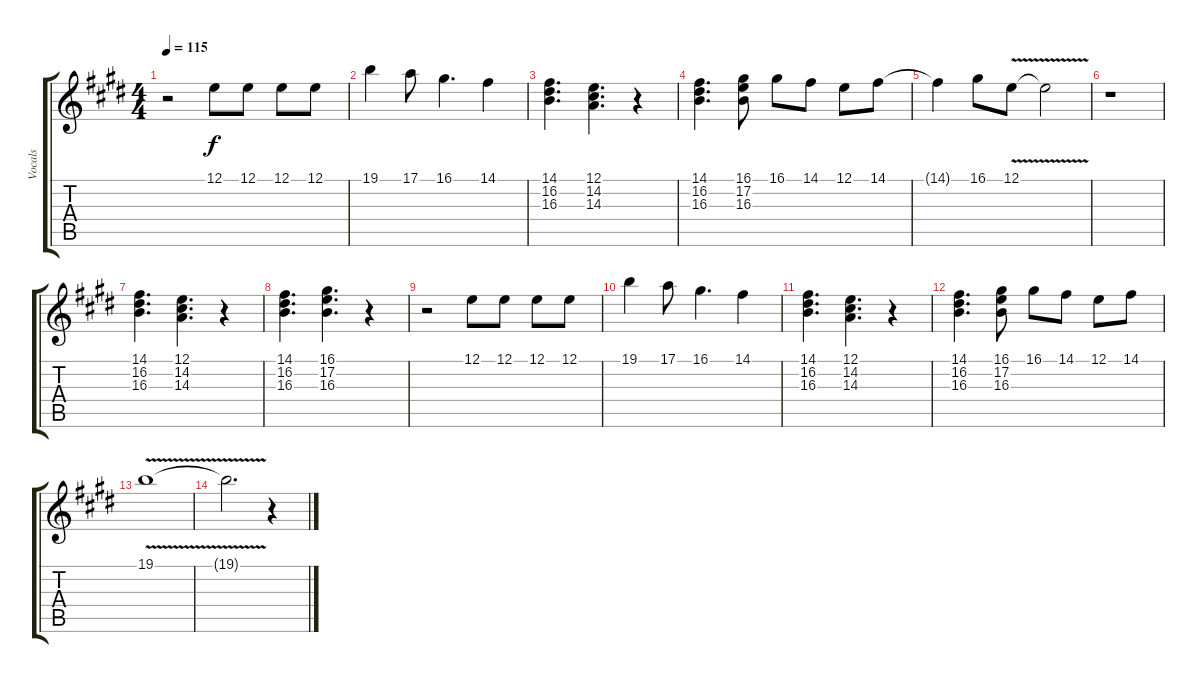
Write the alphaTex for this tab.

\track ("Vocals" "Vocals") {instrument piccolo}
\staff {score tabs}
\tuning (E4 B3 G3 D3 A2 E2) {hide}
\ts (4 4)
\tempo 115
\clef g2
\ks c#minor
r.2{dy f} 12.1.8 12.1.8 12.1.8 12.1.8 |
19.1.4 17.1.8 16.1.4{d} 14.1.4 |
(14.1 16.2 16.3).4{d} (12.1 14.2 14.3).4{d} r.4 |
(14.1 16.2 16.3).4{d} (16.1 17.2 16.3).8 16.1.8 14.1.8 12.1.8 14.1.8 |
14.1{t}.4 16.1.8 12.1{v}.8 12.1{t}.2 |
r.1 |
(14.1 16.2 16.3).4{d} (12.1 14.2 14.3).4{d} r.4 |
(14.1 16.2 16.3).4{d} (16.1 17.2 16.3).4{d} r.4 |
r.2 12.1.8 12.1.8 12.1.8 12.1.8 |
19.1.4 17.1.8 16.1.4{d} 14.1.4 |
(14.1 16.2 16.3).4{d} (12.1 14.2 14.3).4{d} r.4 |
(14.1 16.2 16.3).4{d} (16.1 17.2 16.3).8 16.1.8 14.1.8 12.1.8 14.1.8 |
19.1{v}.1 |
19.1{t}.2{d} r.4
